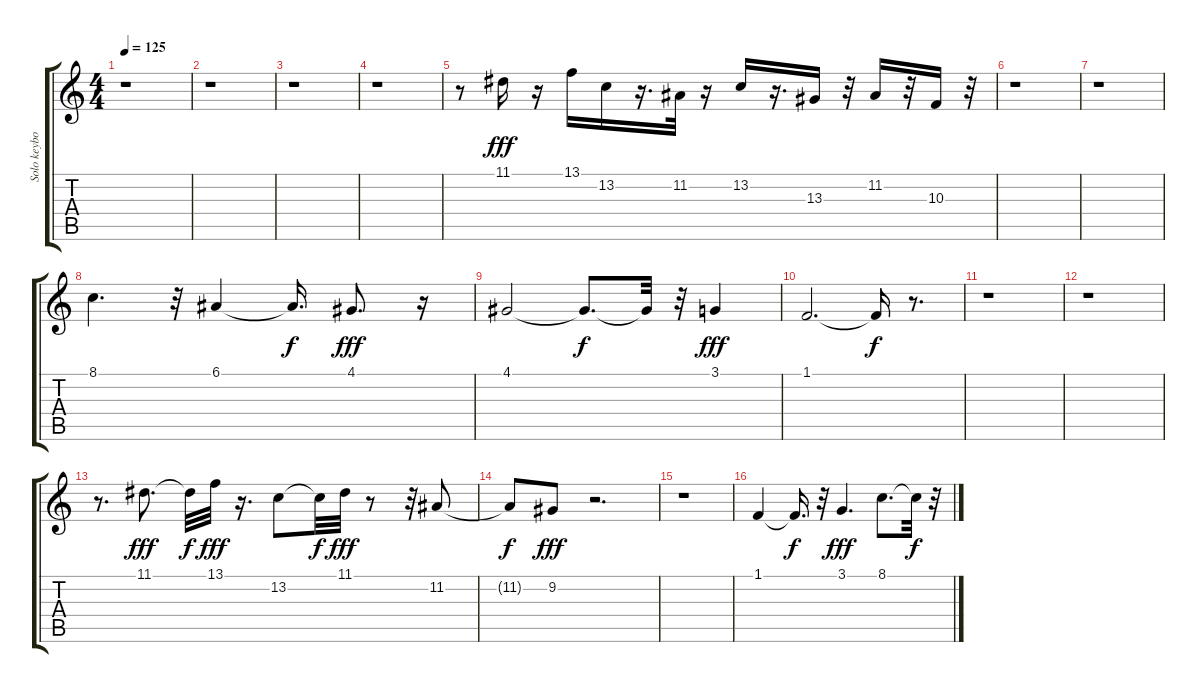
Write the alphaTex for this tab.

\track ("Solo keyboard" "Solo keybo") {instrument lead1square}
\staff {score tabs}
\tuning (E4 B3 G3 D3 A2 E2) {hide}
\ts (4 4)
\tempo 125
\clef g2
\ks c
r.1{dy fff} |
r.1 |
r.1 |
r.1 |
r.8 11.1.16 r.16 13.1.16 13.2.16 r.16{d} 11.2.32 r.16 13.2.16 r.16{d} 13.3.16 r.32 11.2.16 r.32 10.3.16 r.32 |
r.1 |
r.1 |
8.1.4{d} r.32 6.1.4 6.1{t}.16{d dy f} 4.1.8{d dy fff} r.16 |
4.1.2 4.1{t}.8{d dy f} 4.1{t}.32 r.32 3.1.4{dy fff} |
1.1.2{d} 1.1{t}.16{dy f} r.8{d} |
r.1 |
r.1 |
r.8{d} 11.1.8{d dy fff} 11.1{t}.32{dy f} 13.1.32{dy fff} r.16{d} 13.2.8 13.2{t}.32{dy f} 11.1.32{dy fff} r.8 r.32 11.2.8 |
11.2{t}.8{dy f} 9.2.8{dy fff} r.2{d} |
r.1 |
1.1.4 1.1{t}.16{d dy f} r.32 3.1.4{d dy fff} 8.1.8{d} 8.1{t}.32{dy f} r.32
